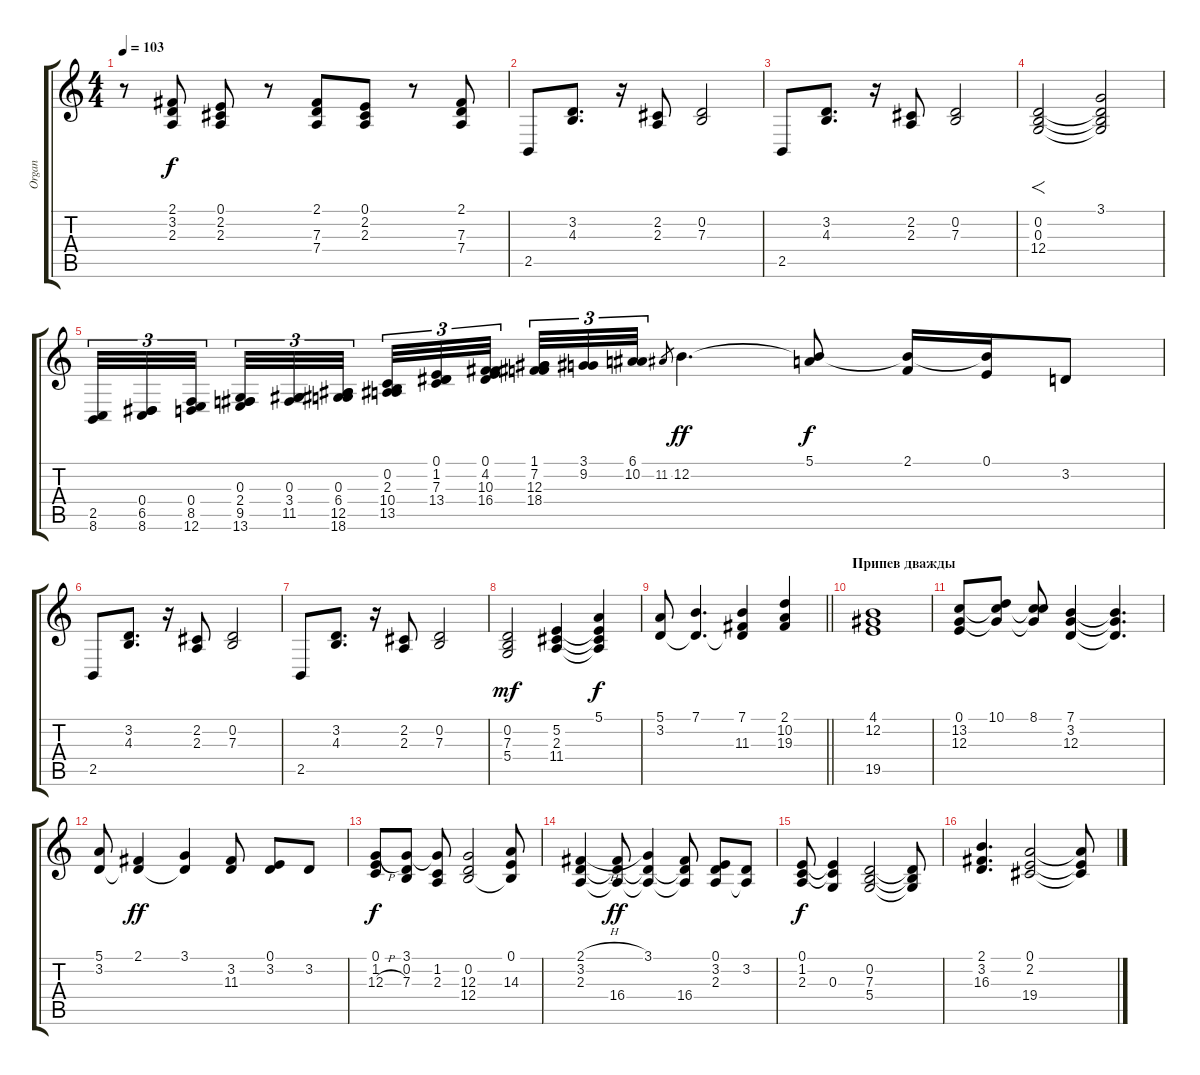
\track ("Organ" "Organ") {instrument drawbarorgan}
\staff {score tabs}
\tuning (E4 B3 G3 D3 A2 E2) {hide}
\ts (4 4)
\tempo 103
\clef g2
\ks c
r.8{dy f} (2.1 3.2 2.3).8 (0.1 2.2 2.3).8 r.8 (2.1 7.3 7.4).8 (0.1 2.2 2.3).8 r.8 (2.1 7.3 7.4).8 |
2.5.8 (3.2 4.3).8{d} r.16 (2.2 2.3).8 (0.2 7.3).2 |
2.5.8 (3.2 4.3).8{d} r.16 (2.2 2.3).8 (0.2 7.3).2 |
(0.2 0.3 12.4).2{f} (3.1 0.2{t} 0.3{t} 12.4{t}).2 |
(2.5 8.6).32{tu (3 2)} (0.4 6.5 8.6).32{tu (3 2)} (0.4 8.5 12.6).32{tu (3 2) beam splitsecondary} (0.3 2.4 9.5 13.6).32{tu (3 2)} (0.3 3.4 11.5).32{tu (3 2)} (0.3 6.4 12.5 18.6).32{tu (3 2) beam splitsecondary} (0.2 2.3 10.4 13.5).32{tu (3 2)} (0.1 1.2 7.3 13.4).32{tu (3 2)} (0.1 4.2 10.3 16.4).32{tu (3 2) beam splitsecondary} (1.1 7.2 12.3 18.4).32{tu (3 2)} (3.1 9.2).32{tu (3 2)} (6.1 10.2).32{tu (3 2)} 11.2.8{gr} 12.2.4{d dy ff} (5.1 12.2{t}).8{dy f} (2.1 12.2{t}).16 (0.1 12.2{t}).16 3.2.8 |
2.5.8 (3.2 4.3).8{d} r.16 (2.2 2.3).8 (0.2 7.3).2 |
2.5.8 (3.2 4.3).8{d} r.16 (2.2 2.3).8 (0.2 7.3).2 |
(0.2 7.3 5.4).2{dy mf} (5.2 2.3 11.4).4 (5.1 5.2{t} 2.3{t} 11.4{t}).4{dy f} |
\barLineRight lightlight
(5.1 3.2).8 (7.1 3.2{t}).4{d} (7.1 3.2{t} 11.3).4 (2.1 10.2 19.3).4 |
\section ("" "Припев дважды")
(4.1 12.2 19.5).1 |
(0.1 13.2 12.3).8 (10.1 13.2{t} 12.3{t}).8 (8.1 13.2{t} 12.3{t}).8 (7.1 3.2 12.3).4 (7.1{t} 3.2{t} 12.3{t}).4{d} |
(5.1 3.2).8 (2.1 3.2{t}).4{dy ff} (3.1 3.2{t}).4 (3.2 11.3).8 (0.1 3.2).8 3.2.8 |
(0.1 1.2 12.3{h}).8{dy f} (3.1 0.2 7.3).8 (3.1{t} 1.2 2.3).8 (0.2 12.3 12.4).2 (0.1 0.2{t} 14.3).8 |
(2.1{h} 3.2 2.3).4 (3.2{t} 2.3{t} 16.4).8{dy ff} (3.1 3.2{t} 2.3{t}).4 (3.2{t} 2.3{t} 16.4).8 (0.1 3.2 2.3).8 (3.2 2.3{t}).8 |
(0.1 1.2 2.3).8{dy f} (0.1{t} 1.2{t} 0.3).4 (0.2 7.3 5.4).2 (0.2{t} 7.3{t} 5.4{t}).8 |
(2.1 3.2 16.3).4{d} (0.1 2.2 19.4).2 (0.1{t} 2.2{t} 19.4{t}).8
